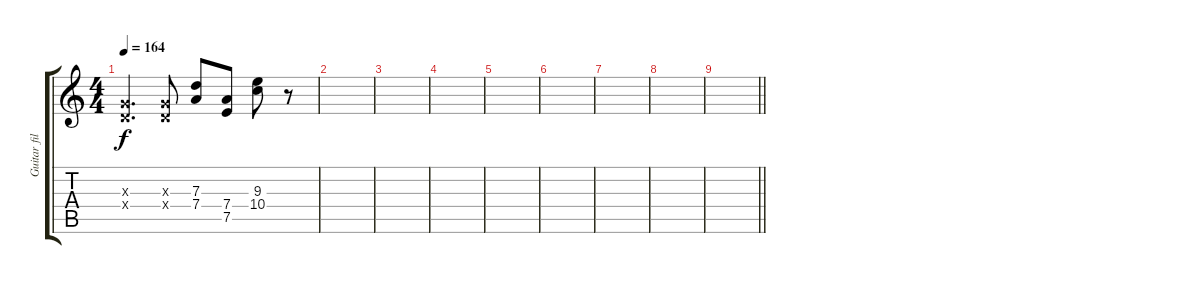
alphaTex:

\track ("Guitar fills (wah-wah)" "Guitar fil") {instrument electricguitarmuted}
\staff {score tabs}
\tuning (E4 B3 G3 D3 A2 E2) {hide}
\ts (4 4)
\tempo 164
\clef g2
\ks c
(0.3{x} 0.4{x}).4{d dy f} (0.3{x} 0.4{x}).8 (7.3 7.4).8 (7.4 7.5).8 (9.3 10.4).8 r.8 |
|
|
|
|
|
|
|
\barLineRight lightlight
